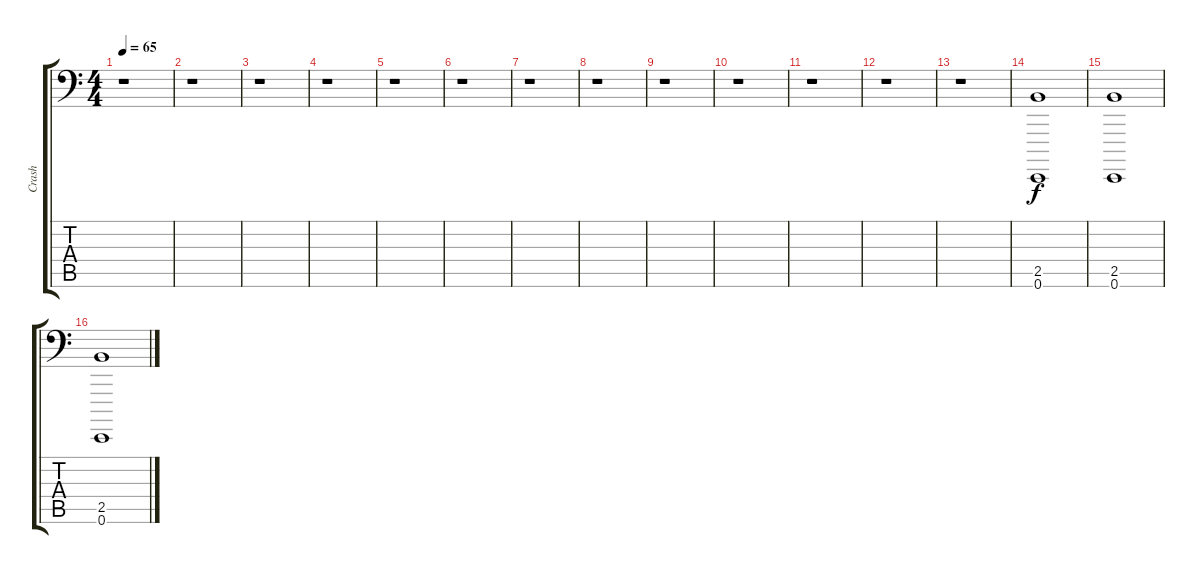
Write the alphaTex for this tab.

\track ("Crash" "Crash") {instrument gunshot}
\staff {score tabs}
\tuning (E4 B3 G3 D3 A2 E0) {hide}
\ts (4 4)
\tempo 65
\clef f4
\ks c
r.1{dy f} |
r.1 |
r.1 |
r.1 |
r.1 |
r.1 |
r.1 |
r.1 |
r.1 |
r.1 |
r.1 |
r.1 |
r.1 |
(2.5 0.6).1 |
(2.5 0.6).1 |
(2.5 0.6).1
